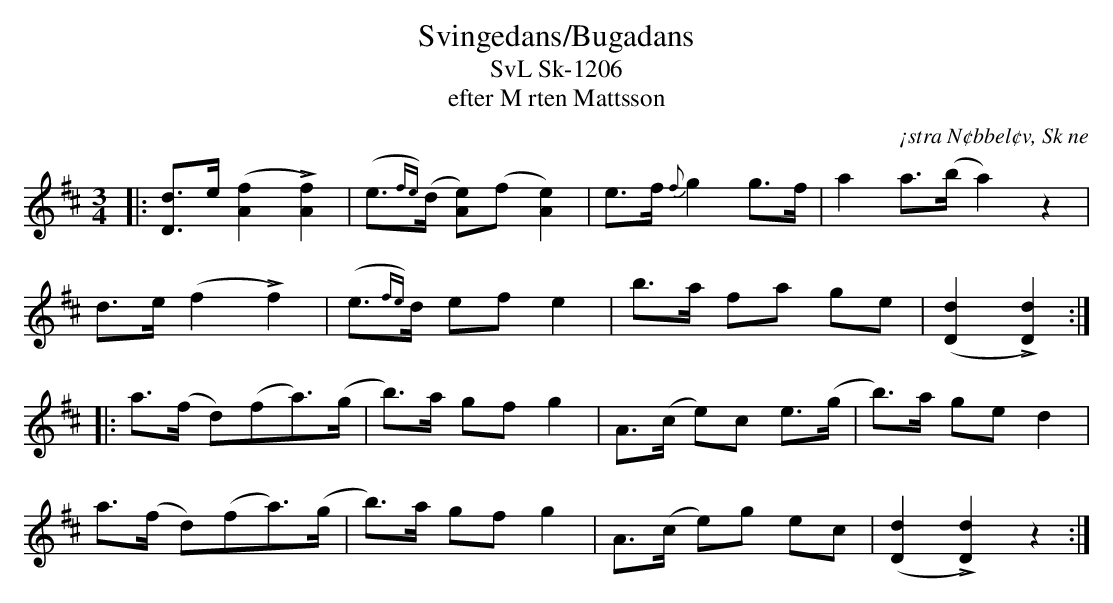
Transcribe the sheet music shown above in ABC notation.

X:1
T:Svingedans/Bugadans
T:SvL Sk-1206
T:efter M rten Mattsson
O:¡stra N¢bbel¢v, Sk ne
M:3/4
L:1/8
Q:1/4=108
K:D
|: [dD]>e ([f2A2] L[f2A2]) | (e{fe})>(d [eA])(f [e2A2]) | e>f {f}g2 g>f | a2 a>(b a2) z2 |
d>e (f2 Lf2) | (e{fe})>d ef e2| b>a fa ge | ([d2D2] L[d2D2]) :|
|: a>(f d)(fa)>(g | b)>a gf g2 | A>(c e)c e>(g | b)>a ge d2 |
a>(f d)(fa)>(g | b)>a gf g2 | A>(c e)g ec | ([d2D2] L[d2D2]) z2 :|
